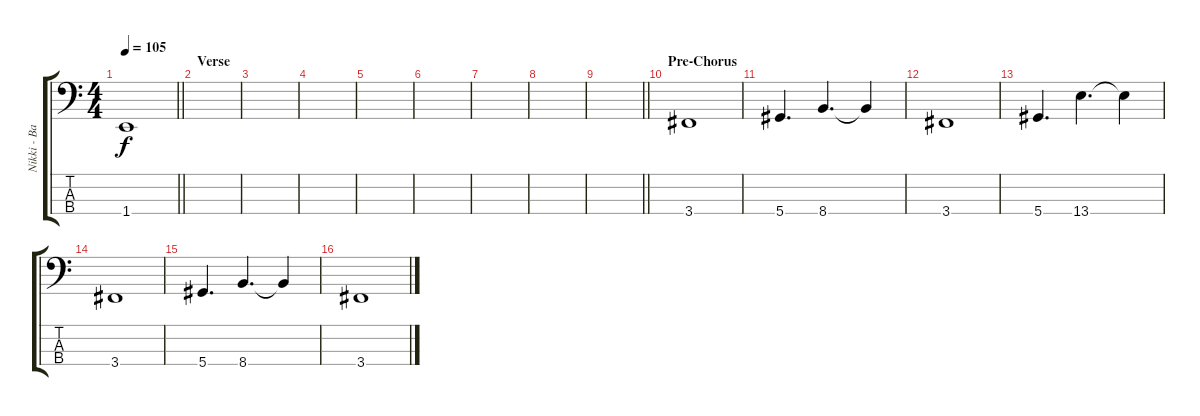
\track ("Nikki - Bass" "Nikki - Ba") {instrument electricbassfinger}
\staff {score tabs}
\tuning (Gb2 Db2 Ab1 Eb1) {hide}
\ts (4 4)
\tempo 105
\clef f4
\barLineRight lightlight
\ks c
1.4.1{dy f} |
\section ("" "Verse")
|
|
|
|
|
|
|
\barLineRight lightlight
|
\section ("" "Pre-Chorus")
3.4.1 |
5.4.4{d} 8.4.4{d} 8.4{t}.4 |
3.4.1 |
5.4.4{d} 13.4.4{d} 13.4{t}.4 |
3.4.1 |
5.4.4{d} 8.4.4{d} 8.4{t}.4 |
3.4.1
